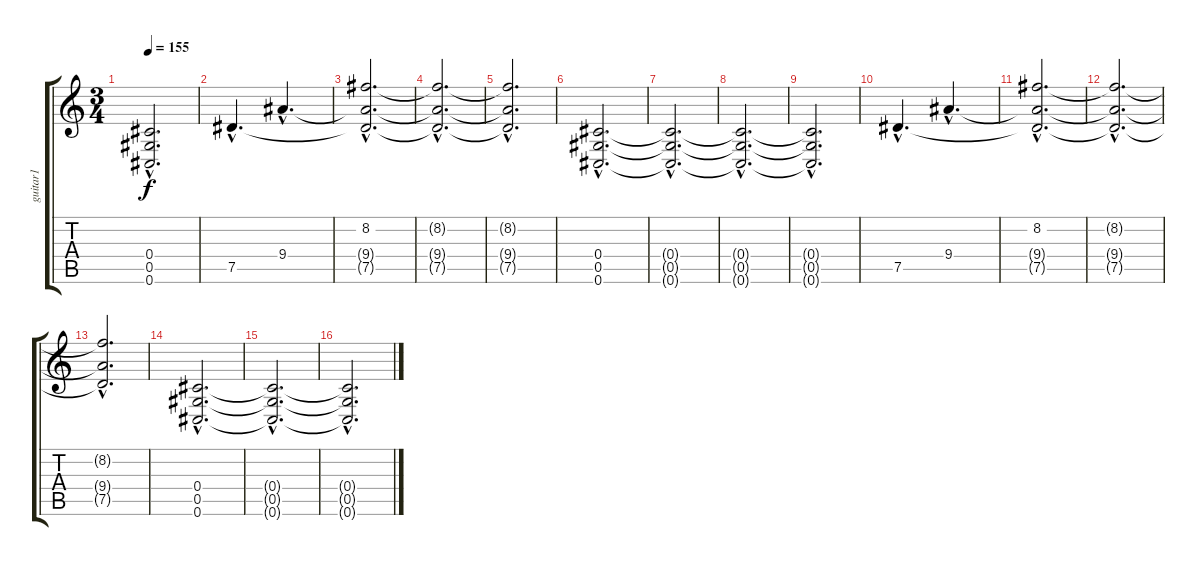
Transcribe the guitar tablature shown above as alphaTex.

\track ("guitar1" "guitar1") {instrument distortionguitar}
\staff {score tabs}
\tuning (Eb4 Bb3 Gb3 Db3 Ab2 Db2) {hide}
\ts (3 4)
\tempo 155
\clef g2
\ks c
(0.4{hac t} 0.5{hac t} 0.6{hac t}).2{d dy f} |
7.5{hac}.4{d} 9.4{hac}.4{d} |
(8.2{hac} 9.4{hac t} 7.5{hac t}).2{d} |
(8.2{hac t} 9.4{hac t} 7.5{hac t}).2{d} |
(8.2{hac t} 9.4{hac t} 7.5{hac t}).2{d} |
(0.4{hac} 0.5{hac} 0.6{hac}).2{d} |
(0.4{hac t} 0.5{hac t} 0.6{hac t}).2{d} |
(0.4{hac t} 0.5{hac t} 0.6{hac t}).2{d} |
(0.4{hac t} 0.5{hac t} 0.6{hac t}).2{d} |
7.5{hac}.4{d} 9.4{hac}.4{d} |
(8.2{hac} 9.4{hac t} 7.5{hac t}).2{d} |
(8.2{hac t} 9.4{hac t} 7.5{hac t}).2{d} |
(8.2{hac t} 9.4{hac t} 7.5{hac t}).2{d} |
(0.4{hac} 0.5{hac} 0.6{hac}).2{d} |
(0.4{hac t} 0.5{hac t} 0.6{hac t}).2{d} |
(0.4{hac t} 0.5{hac t} 0.6{hac t}).2{d}
